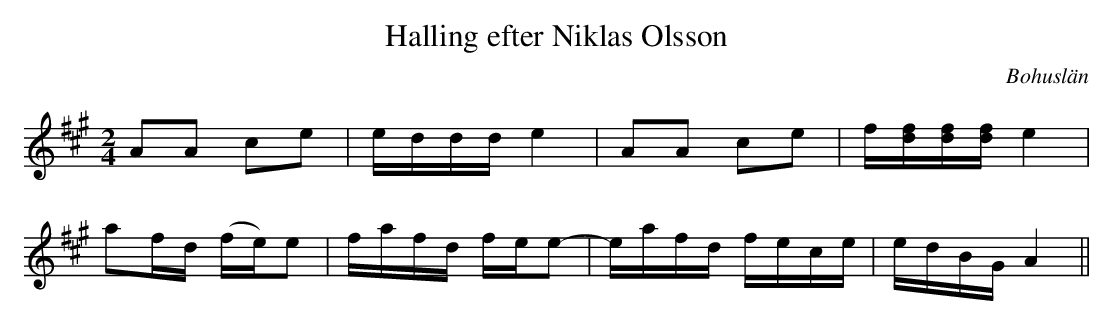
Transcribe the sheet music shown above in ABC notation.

X:1
T: Halling efter Niklas Olsson
O: Bohuslän
M: 2/4
L: 1/16
K: A
A2A2 c2e2 | eddd e4 | A2A2 c2e2 | f[fd][fd][fd] e4 |
a2fd (fe)e2 | fafd fee2- | eafd fece | edBG A4 ||
